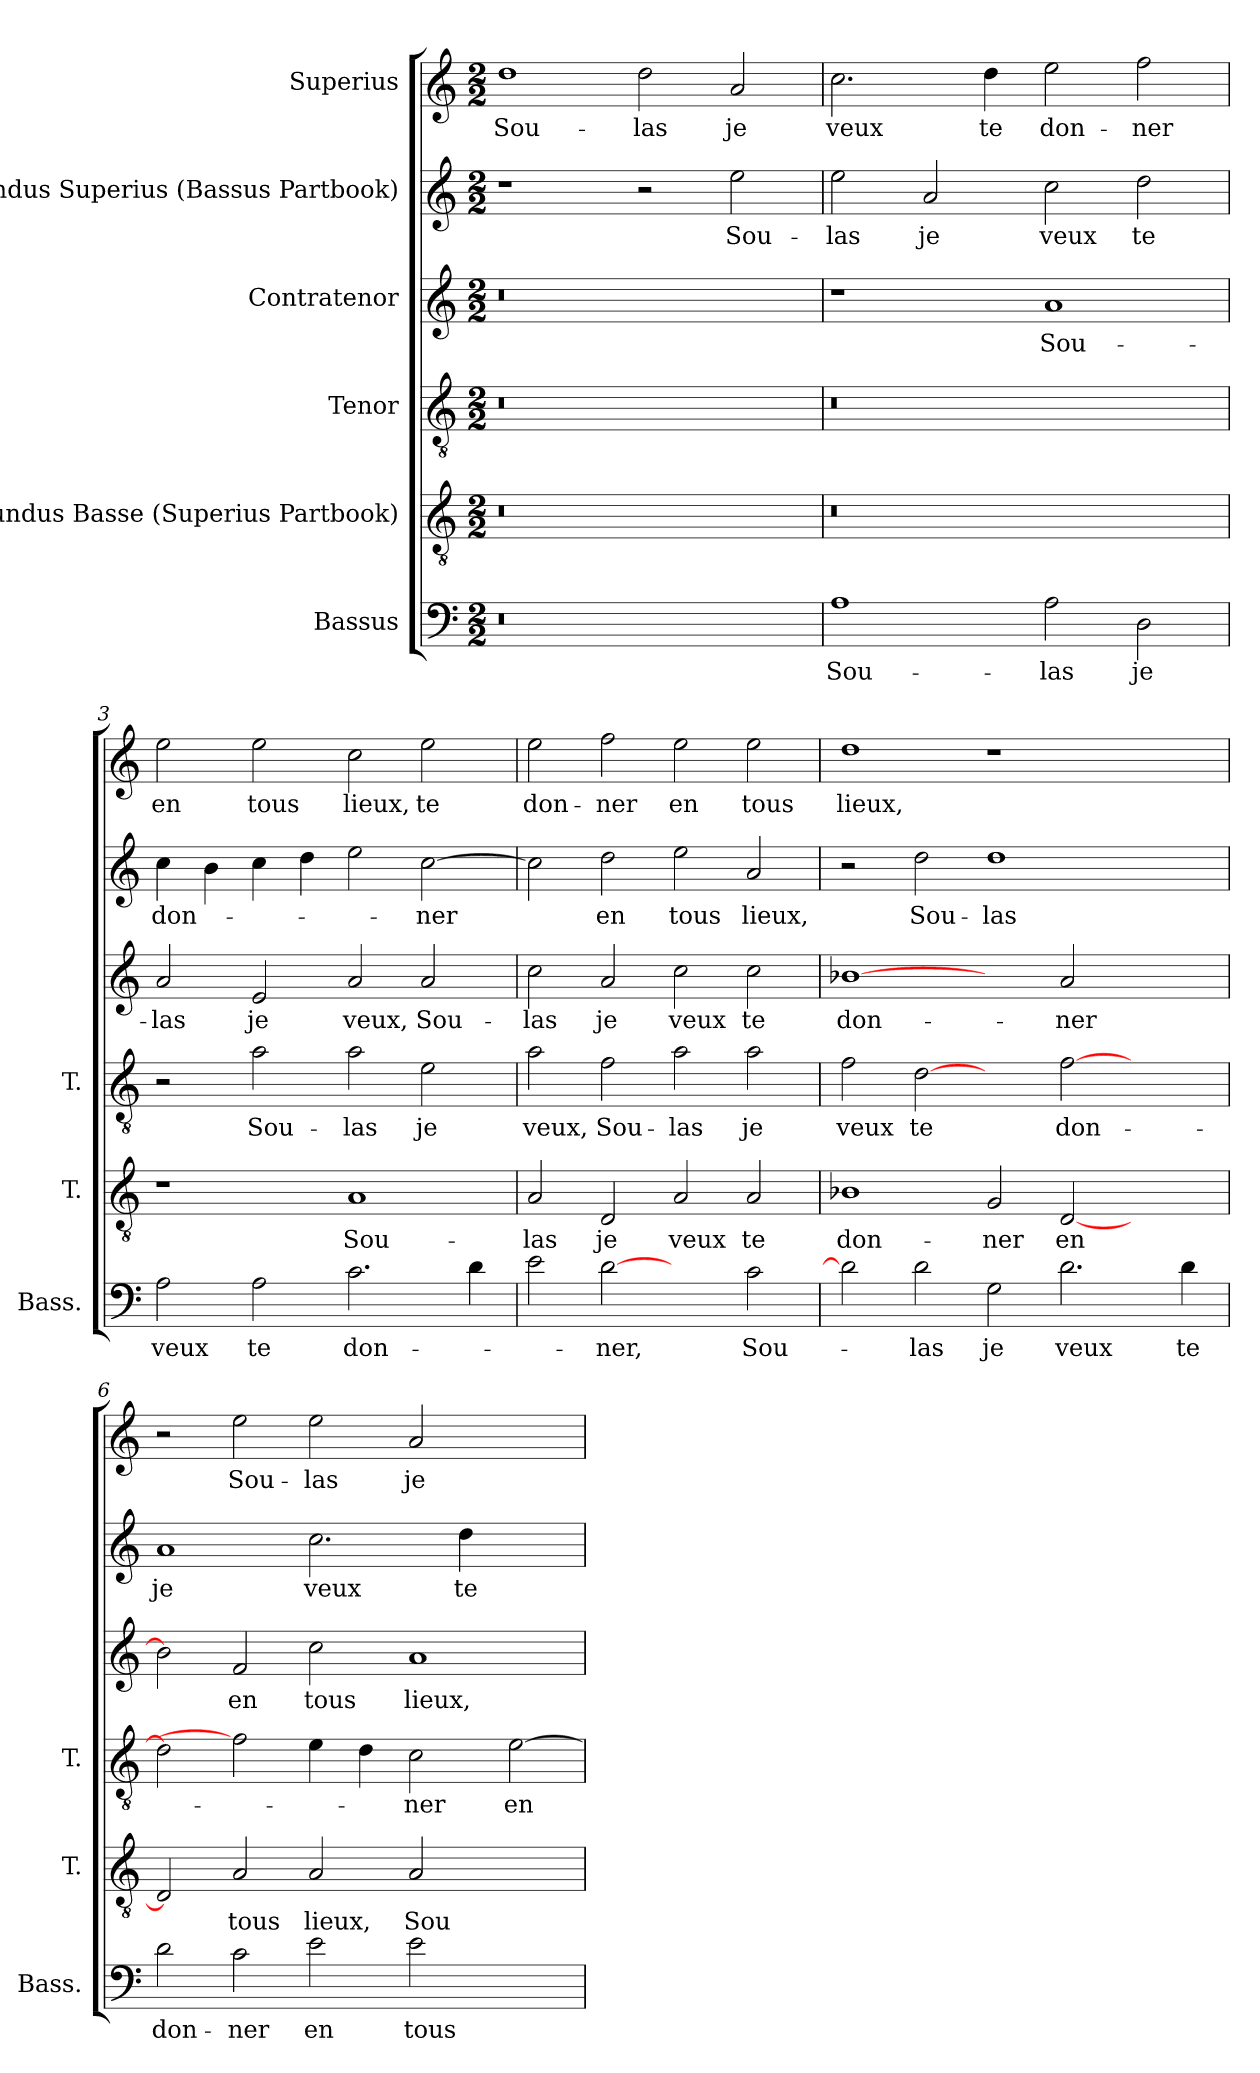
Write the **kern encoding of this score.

**kern	**text	**kern	**text	**kern	**text	**kern	**text	**kern	**text	**kern	**text
*part6	*part6	*part5	*part5	*part4	*part4	*part3	*part3	*part2	*part2	*part1	*part1
*staff6	*staff6	*staff5	*staff5	*staff4	*staff4	*staff3	*staff3	*staff2	*staff2	*staff1	*staff1
*I"Bassus	*	*I"Secundus Basse (Superius Partbook)	*	*I"Tenor	*	*I"Contratenor	*	*I"Secundus Superius (Bassus Partbook)	*	*I"Superius	*
*I'Bass.	*	*I'T.	*	*I'T.	*	*	*	*	*	*	*
*clefF4	*	*clefGv2	*	*clefGv2	*	*clefG2	*	*clefG2	*	*clefG2	*
*	*	*ITrd7c12	*	*ITrd7c12	*	*	*	*	*	*	*
*k[]	*	*k[]	*	*k[]	*	*k[]	*	*k[]	*	*k[]	*
*C:	*	*C:	*	*C:	*	*C:	*	*C:	*	*C:	*
*M2/2	*	*M2/2	*	*M2/2	*	*M2/2	*	*M2/2	*	*M2/2	*
=1	=1	=1	=1	=1	=1	=1	=1	=1	=1	=1	=1
!LO:N:vis=0	!	!LO:N:vis=0	!	!LO:N:vis=0	!	!LO:N:vis=0	!	!	!	!	!
1r	.	1r	.	1r	.	1r	.	1r	.	1dd\	Sou-
1ryy	.	1ryy	.	1ryy	.	1ryy	.	2r	.	2dd\	-las
.	.	.	.	.	.	.	.	2ee\	Sou-	2a/	je
=2	=2	=2	=2	=2	=2	=2	=2	=2	=2	=2	=2
!	!	!LO:N:vis=0	!	!LO:N:vis=0	!	!	!	!	!	!	!
1A\	Sou-	1r	.	1r	.	1r	.	2ee\	-las	2.cc\	veux
.	.	.	.	.	.	.	.	2a/	je	.	.
.	.	.	.	.	.	.	.	.	.	4dd\	te
2A\	-las	1ryy	.	1ryy	.	1a/	Sou-	2cc\	veux	2ee\	don-
2D\	je	.	.	.	.	.	.	2dd\	te	2ff\	-ner
=3	=3	=3	=3	=3	=3	=3	=3	=3	=3	=3	=3
2A\	veux	1r	.	2r	.	2a/	-las	4cc\	don-	2ee\	en
.	.	.	.	.	.	.	.	4b\	.	.	.
2A\	te	.	.	2A\	Sou-	2e/	je	4cc\	.	2ee\	tous
.	.	.	.	.	.	.	.	4dd\	.	.	.
2.c\	don-	1AA/	Sou-	2A\	-las	2a/	veux,	2ee\	.	2cc\	lieux,
.	.	.	.	2E\	je	2a/	Sou-	[2cc\	-ner	2ee\	te
4d\	.	.	.	.	.	.	.	.	.	.	.
!!LO:LB:g=z
=4	=4	=4	=4	=4	=4	=4	=4	=4	=4	=4	=4
2e\	.	2AA/	-las	2A\	veux,	2cc\	-las	2cc\]	.	2ee\	don-
[2d\	-ner,	2DD/	je	2F\	Sou-	2a/	je	2dd\	en	2ff\	-ner
2ryy	.	2AA/	veux	2A\	-las	2cc\	veux	2ee\	tous	2ee\	en
2c\	Sou-	2AA/	te	2A\	je	2cc\	te	2a/	lieux,	2ee\	tous
=5	=5	=5	=5	=5	=5	=5	=5	=5	=5	=5	=5
2d\]	.	1BB-X\	don-	2F\	veux	[1b-X\	don-	2r	.	1dd\	lieux,
2d\	-las	.	.	[2D\	te	.	.	2dd\	Sou-	.	.
2G\	je	2GG/	-ner	2ryy	.	2ryy	.	1dd\	-las	1r	.
2.d\	veux	[2DD/	en	[2F\	don-	2a/	-ner	.	.	.	.
.	.	2ryy	.	2ryy	.	2ryy	.	2ryy	.	2ryy	.
4d\	te	.	.	.	.	.	.	.	.	.	.
=6	=6	=6	=6	=6	=6	=6	=6	=6	=6	=6	=6
2d\	don-	2DD/]	.	2D\]	.	2b-\]	.	1a/	je	2r	.
2c\	-ner	2AA/	tous	2F\]	.	2f/	en	.	.	2ee\	Sou-
2e\	en	2AA/	lieux,	4E\	.	2cc\	tous	2.cc\	veux	2ee\	-las
.	.	.	.	4D\	.	.	.	.	.	.	.
2e\	tous	2AA/	Sou-	2C\	-ner	1a/	lieux,	.	.	2a/	je
.	.	.	.	.	.	.	.	4dd\	te	.	.
2ryy	.	2ryy	.	[2E\	en	.	.	2ryy	.	2ryy	.
=	=	=	=	=	=	=	=	=	=	=	=
*-	*-	*-	*-	*-	*-	*-	*-	*-	*-	*-	*-
